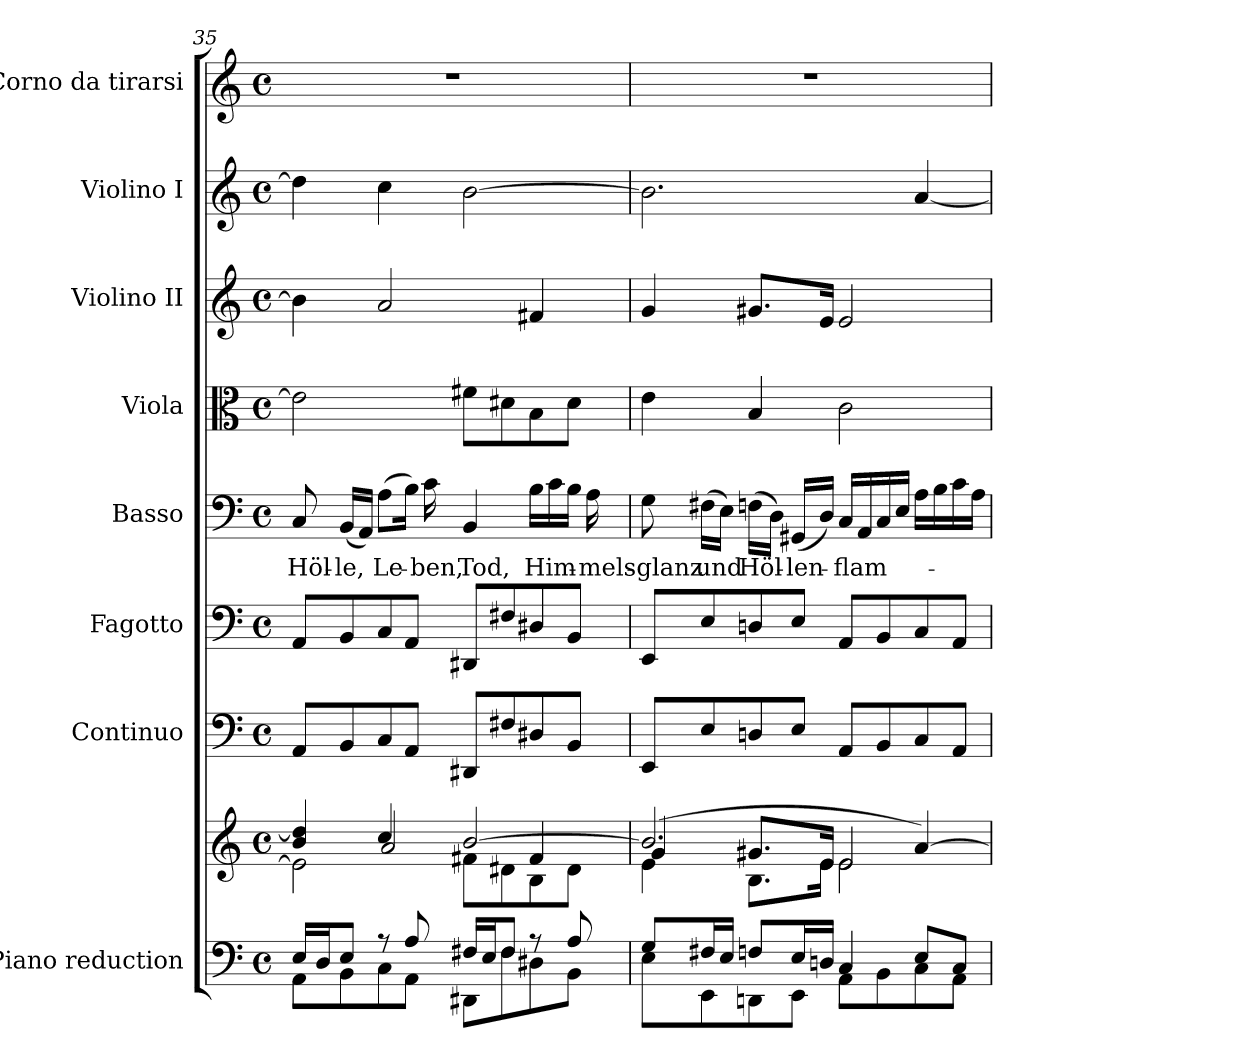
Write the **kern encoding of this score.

**kern	**kern	**kern	**kern	**kern	**text	**kern	**kern	**kern	**kern
*part8	*part8	*part7	*part6	*part5	*part5	*part4	*part3	*part2	*part1
*staff9	*staff8	*staff7	*staff6	*staff5	*staff5	*staff4	*staff3	*staff2	*staff1
*I"Piano reduction	*	*I"Continuo	*I"Fagotto	*I"Basso	*	*I"Viola	*I"Violino II	*I"Violino I	*I"Corno da tirarsi
*I'Pno	*	*	*	*	*	*	*	*	*
*clefF4	*clefG2	*clefF4	*clefF4	*clefF4	*	*clefC3	*clefG2	*clefG2	*clefG2
*	*	*	*	*	*	*	*	*	*ITrd7c12
*k[]	*k[]	*k[]	*k[]	*k[]	*	*k[]	*k[]	*k[]	*k[]
*M4/4	*M4/4	*M4/4	*M4/4	*M4/4	*	*M4/4	*M4/4	*M4/4	*M4/4
*met(c)	*met(c)	*met(c)	*met(c)	*met(c)	*	*met(c)	*met(c)	*met(c)	*met(c)
=35	=35	=35	=35	=35	=35	=35	=35	=35	=35
*^	*^	*	*	*	*	*	*	*	*
*	*	*	*^	*	*	*	*	*	*	*	*
!	!	!	!	!	!	!	!	!LO:LY:b	!	!	!	!
16E/LL	8AA\L	4b/ 4dd/]	2e\]	4ryy	8AA/L	8AA/L	8C/	Höl-	2e\]	4b\]	4dd\]	1r
16D/J	.	.	.	.	.	.	.	.	.	.	.	.
!	!	!	!	!	!	!	!	!LO:LY:b	!	!	!	!
8E/J	8BB\	.	.	.	8BB/	8BB/	(16BB/LL	-le,	.	.	.	.
.	.	.	.	.	.	.	16AA/JJ)	.	.	.	.	.
!	!	!	!	!	!	!	!	!LO:LY:b	!	!	!	!
8r	8C\	4cc/	.	2a/	8C/	8C/	(8A\L	Le-	.	2a/	4cc\	.
8A/	8AA\J	.	.	.	8AA/J	8AA/J	16B\Jk)	.	.	.	.	.
!	!	!	!	!	!	!	!	!LO:LY:b	!	!	!	!
.	.	.	.	.	.	.	16c\	-ben,	.	.	.	.
!	!	!	!	!	!	!	!	!LO:LY:b	!	!	!	!
16F#X/LL	8DD#X\L	[2b/	8f#X\L	.	8DD#X/L	8DD#X/L	4BB/	Tod,	8f#X\L	.	[2b\	.
16E/J	.	.	.	.	.	.	.	.	.	.	.	.
8F#/J	8F#\	.	8d#X\	.	8F#X/	8F#X/	.	.	8d#X\	.	.	.
!	!	!	!	!	!	!	!	!LO:LY:b	!	!	!	!
8r	8D#X\	.	8B\	4f#/	8D#X/	8D#X/	16B\LL	Him-	8B\	4f#X/	.	.
.	.	.	.	.	.	.	16c\	.	.	.	.	.
8A/	8BB\J	.	8d#\J	.	8BB/J	8BB/J	16B\JJ	.	8d#\J	.	.	.
!	!	!	!	!	!	!	!	!LO:LY:b	!	!	!	!
.	.	.	.	.	.	.	16A\	-mels-	.	.	.	.
!!LO:LB:g=z
=36	=36	=36	=36	=36	=36	=36	=36	=36	=36	=36	=36	=36
!	!	!	!	!	!	!	!	!LO:LY:b	!	!	!	!
8G/L	8E\L	(2.b/]	4e\	4g/	8EE/L	8EE/L	8G\	-glanz	4e\	4g/	2.b\]	1r
!	!	!	!	!	!	!	!	!LO:LY:b	!	!	!	!
16F#X/L	8EE\	.	.	.	8E/	8E/	(16F#X\LL	und	.	.	.	.
16E/JJ	.	.	.	.	.	.	16E\JJ)	.	.	.	.	.
!	!	!	!	!	!	!	!	!LO:LY:b	!	!	!	!
8Fn/L	8DDn\	.	8.B\L	8.g#X/L	8Dn/	8Dn/	(16Fn\LL	Höl-	4B/	8.g#X/L	.	.
.	.	.	.	.	.	.	16D\JJ)	.	.	.	.	.
!	!	!	!	!	!	!	!	!LO:LY:b	!	!	!	!
16E/L	8EE\J	.	.	.	8E/J	8E/J	(16GG#X/LL	-len-	.	.	.	.
16Dn/JJ	.	.	16e\Jk	16e/Jk	.	.	16D/JJ)	.	.	16e/Jk	.	.
!	!	!	!	!	!	!	!	!LO:LY:b	!	!	!	!
4C/	8AA\L	.	2e\	2e/	8AA/L	8AA/L	16C/LL	-flam-	2c\	2e/	.	.
.	.	.	.	.	.	.	16AA/	.	.	.	.	.
.	8BB\	.	.	.	8BB/	8BB/	16C/	.	.	.	.	.
.	.	.	.	.	.	.	16E/JJ	.	.	.	.	.
8E/L	8C\	[4a/)	.	.	8C/	8C/	16A\LL	.	.	.	[4a/	.
.	.	.	.	.	.	.	16B\	.	.	.	.	.
8C/J	8AA\J	.	.	.	8AA/J	8AA/J	16c\	.	.	.	.	.
.	.	.	.	.	.	.	16A\JJ	.	.	.	.	.
*v	*v	*	*	*	*	*	*	*	*	*	*	*
*	*v	*v	*v	*	*	*	*	*	*	*	*
=	=	=	=	=	=	=	=	=	=
*-	*-	*-	*-	*-	*-	*-	*-	*-	*-
